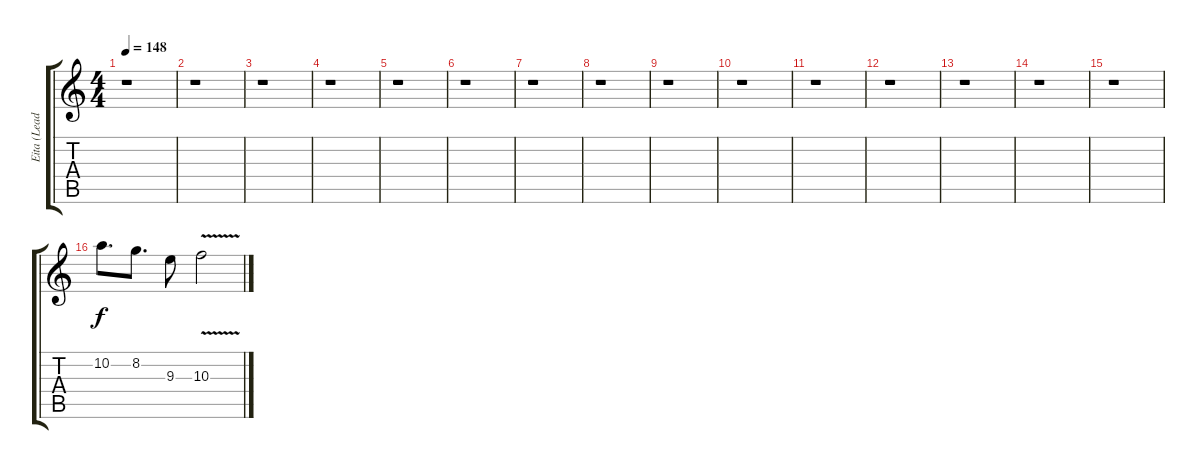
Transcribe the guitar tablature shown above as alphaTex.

\track ("Eita (Lead G1)" "Eita (Lead") {instrument overdrivenguitar}
\staff {score tabs}
\tuning (E4 B3 G3 D3 A2 E2) {hide}
\ts (4 4)
\tempo 148
\clef g2
\ks c
r.1{dy f} |
r.1 |
r.1 |
r.1 |
r.1 |
r.1 |
r.1 |
r.1 |
r.1 |
r.1 |
r.1 |
r.1 |
r.1 |
r.1 |
r.1 |
10.2.8{d} 8.2.8{d} 9.3.8 10.3{v}.2
